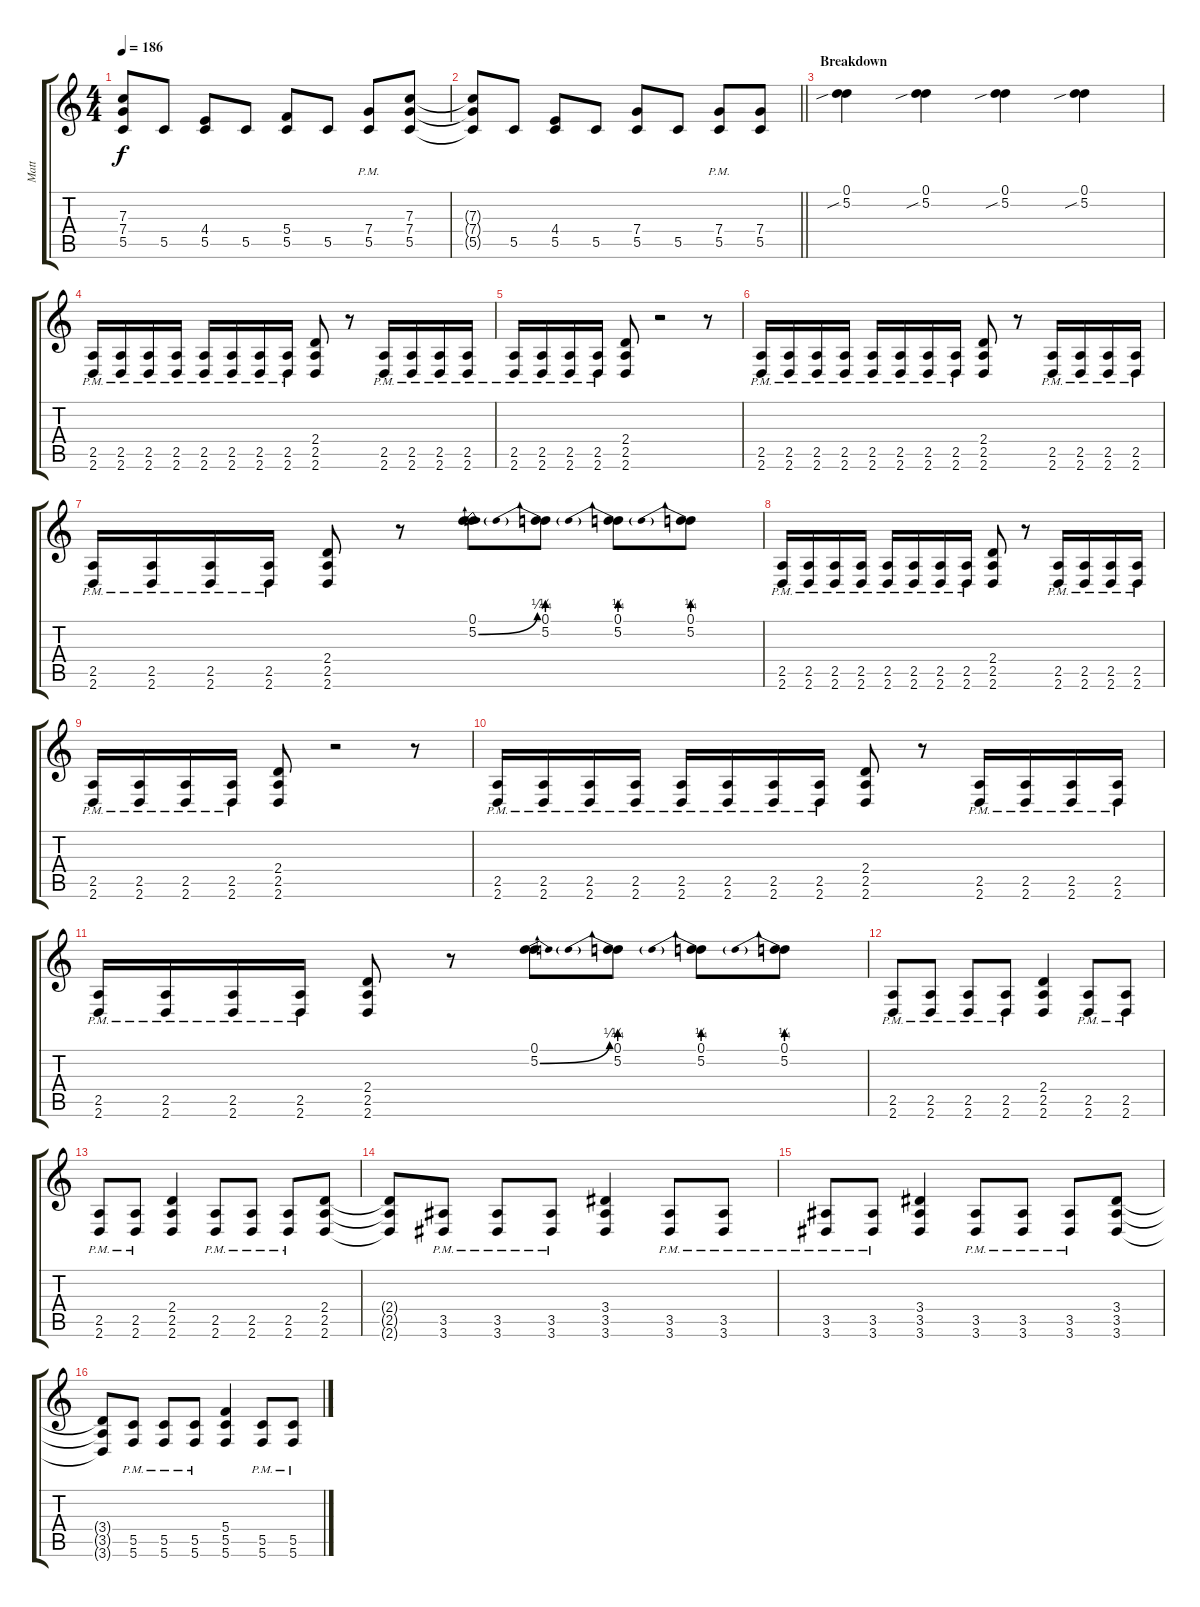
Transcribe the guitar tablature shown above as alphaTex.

\track ("Matt" "Matt") {instrument overdrivenguitar}
\staff {score tabs}
\tuning (D4 A3 F3 C3 G2 C2) {hide}
\ts (4 4)
\tempo 186
\clef g2
\ks c
(7.3{t} 7.4{t} 5.5{t}).8{dy f} 5.5.8 (4.4 5.5).8 5.5.8 (5.4 5.5).8 5.5.8 (7.4{pm} 5.5{pm}).8 (7.3 7.4 5.5).8 |
\barLineRight lightlight
(7.3{t} 7.4{t} 5.5{t}).8 5.5.8 (4.4 5.5).8 5.5.8 (7.4 5.5).8 5.5.8 (7.4{pm} 5.5{pm}).8 (7.4 5.5).8 |
\section ("" "Breakdown")
(0.1 5.2{sib}).4 (0.1 5.2{sib}).4 (0.1 5.2{sib}).4 (0.1 5.2{sib}).4 |
(2.5{pm} 2.6{pm}).16 (2.5{pm} 2.6{pm}).16 (2.5{pm} 2.6{pm}).16 (2.5{pm} 2.6{pm}).16 (2.5{pm} 2.6{pm}).16 (2.5{pm} 2.6{pm}).16 (2.5{pm} 2.6{pm}).16 (2.5{pm} 2.6{pm}).16 (2.4 2.5 2.6).8 r.8 (2.5{pm} 2.6{pm}).16 (2.5{pm} 2.6{pm}).16 (2.5{pm} 2.6{pm}).16 (2.5{pm} 2.6{pm}).16 |
(2.5{pm} 2.6{pm}).16 (2.5{pm} 2.6{pm}).16 (2.5{pm} 2.6{pm}).16 (2.5{pm} 2.6{pm}).16 (2.4 2.5 2.6).8 r.2 r.8 |
(2.5{pm} 2.6{pm}).16 (2.5{pm} 2.6{pm}).16 (2.5{pm} 2.6{pm}).16 (2.5{pm} 2.6{pm}).16 (2.5{pm} 2.6{pm}).16 (2.5{pm} 2.6{pm}).16 (2.5{pm} 2.6{pm}).16 (2.5{pm} 2.6{pm}).16 (2.4 2.5 2.6).8 r.8 (2.5{pm} 2.6{pm}).16 (2.5{pm} 2.6{pm}).16 (2.5{pm} 2.6{pm}).16 (2.5{pm} 2.6{pm}).16 |
(2.5{pm} 2.6{pm}).16 (2.5{pm} 2.6{pm}).16 (2.5{pm} 2.6{pm}).16 (2.5{pm} 2.6{pm}).16 (2.4 2.5 2.6).8 r.8 (0.1 5.2{be (bend 0 0 60 1)}).8 (0.1 5.2{be (prebend 0 1 60 1)}).8 (0.1 5.2{be (prebend 0 1 60 1)}).8 (0.1 5.2{be (prebend 0 1 60 1)}).8 |
(2.5{pm} 2.6{pm}).16 (2.5{pm} 2.6{pm}).16 (2.5{pm} 2.6{pm}).16 (2.5{pm} 2.6{pm}).16 (2.5{pm} 2.6{pm}).16 (2.5{pm} 2.6{pm}).16 (2.5{pm} 2.6{pm}).16 (2.5{pm} 2.6{pm}).16 (2.4 2.5 2.6).8 r.8 (2.5{pm} 2.6{pm}).16 (2.5{pm} 2.6{pm}).16 (2.5{pm} 2.6{pm}).16 (2.5{pm} 2.6{pm}).16 |
(2.5{pm} 2.6{pm}).16 (2.5{pm} 2.6{pm}).16 (2.5{pm} 2.6{pm}).16 (2.5{pm} 2.6{pm}).16 (2.4 2.5 2.6).8 r.2 r.8 |
(2.5{pm} 2.6{pm}).16 (2.5{pm} 2.6{pm}).16 (2.5{pm} 2.6{pm}).16 (2.5{pm} 2.6{pm}).16 (2.5{pm} 2.6{pm}).16 (2.5{pm} 2.6{pm}).16 (2.5{pm} 2.6{pm}).16 (2.5{pm} 2.6{pm}).16 (2.4 2.5 2.6).8 r.8 (2.5{pm} 2.6{pm}).16 (2.5{pm} 2.6{pm}).16 (2.5{pm} 2.6{pm}).16 (2.5{pm} 2.6{pm}).16 |
(2.5{pm} 2.6{pm}).16 (2.5{pm} 2.6{pm}).16 (2.5{pm} 2.6{pm}).16 (2.5{pm} 2.6{pm}).16 (2.4 2.5 2.6).8 r.8 (0.1 5.2{be (bend 0 0 60 1)}).8 (0.1 5.2{be (prebend 0 1 60 1)}).8 (0.1 5.2{be (prebend 0 1 60 1)}).8 (0.1 5.2{be (prebend 0 1 60 1)}).8 |
(2.5{pm} 2.6{pm}).8 (2.5{pm} 2.6{pm}).8 (2.5{pm} 2.6{pm}).8 (2.5{pm} 2.6{pm}).8 (2.4 2.5 2.6).4 (2.5{pm} 2.6{pm}).8 (2.5{pm} 2.6{pm}).8 |
(2.5{pm} 2.6{pm}).8 (2.5{pm} 2.6{pm}).8 (2.4 2.5 2.6).4 (2.5{pm} 2.6{pm}).8 (2.5{pm} 2.6{pm}).8 (2.5{pm} 2.6{pm}).8 (2.4 2.5 2.6).8 |
(2.4{t} 2.5{t} 2.6{t}).8 (3.5{pm} 3.6{pm}).8 (3.5{pm} 3.6{pm}).8 (3.5{pm} 3.6{pm}).8 (3.4 3.5 3.6).4 (3.5{pm} 3.6{pm}).8 (3.5{pm} 3.6{pm}).8 |
(3.5{pm} 3.6{pm}).8 (3.5{pm} 3.6{pm}).8 (3.4 3.5 3.6).4 (3.5{pm} 3.6{pm}).8 (3.5{pm} 3.6{pm}).8 (3.5{pm} 3.6{pm}).8 (3.4 3.5 3.6).8 |
(3.4{t} 3.5{t} 3.6{t}).8 (5.5{pm} 5.6{pm}).8 (5.5{pm} 5.6{pm}).8 (5.5{pm} 5.6{pm}).8 (5.4 5.5 5.6).4 (5.5{pm} 5.6{pm}).8 (5.5{pm} 5.6{pm}).8
